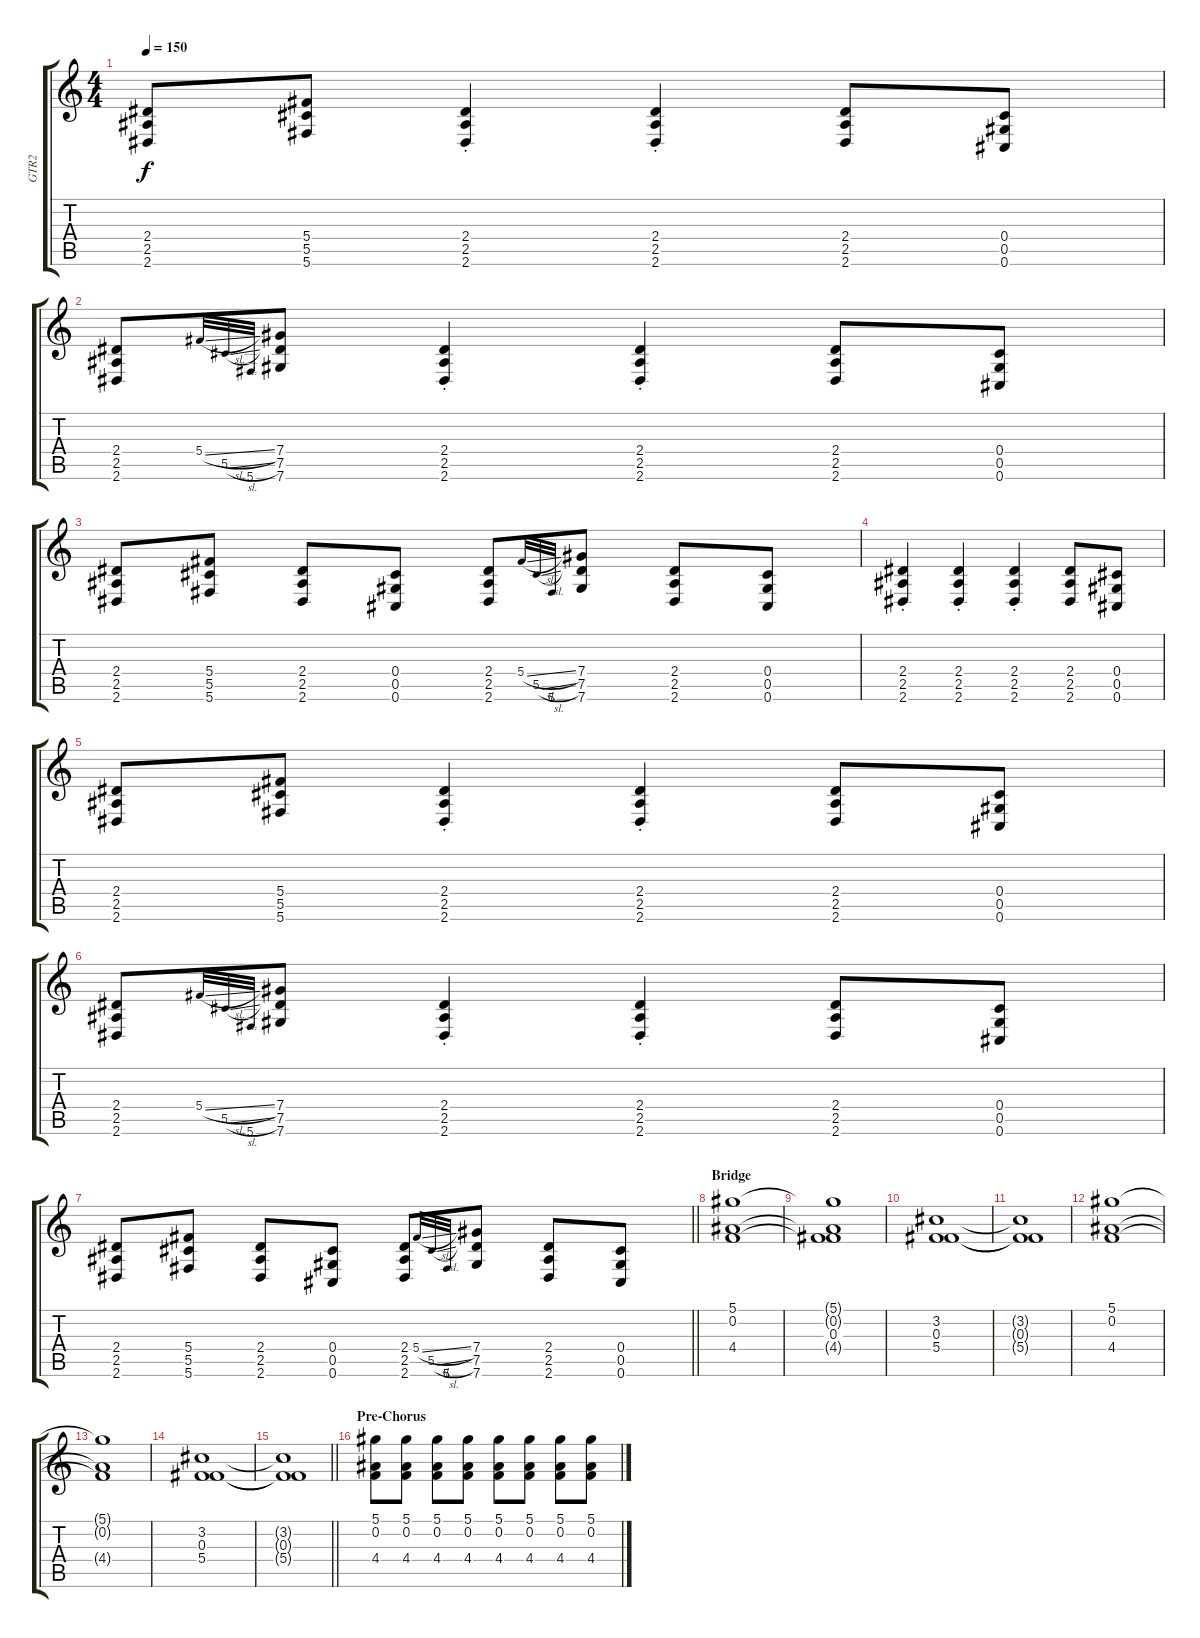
\track ("GTR2" "GTR2") {instrument distortionguitar}
\staff {score tabs}
\tuning (Eb4 Bb3 Gb3 Db3 Ab2 Db2) {hide}
\ts (4 4)
\tempo 150
\clef g2
\ks c
(2.4 2.5 2.6).8{dy f} (5.4 5.5 5.6).8 (2.4{st} 2.5{st} 2.6{st}).4 (2.4{st} 2.5{st} 2.6{st}).4 (2.4 2.5 2.6).8 (0.4 0.5 0.6).8 |
(2.4 2.5 2.6).8 5.4{sl}.32{gr onbeat} 5.5{sl}.32{gr onbeat} 5.6.32{gr onbeat} (7.4 7.5 7.6).8 (2.4{st} 2.5{st} 2.6{st}).4 (2.4{st} 2.5{st} 2.6{st}).4 (2.4 2.5 2.6).8 (0.4 0.5 0.6).8 |
(2.4 2.5 2.6).8 (5.4 5.5 5.6).8 (2.4 2.5 2.6).8 (0.4 0.5 0.6).8 (2.4 2.5 2.6).8 5.4{sl}.32{gr onbeat} 5.5{sl}.32{gr onbeat} 5.6.32{gr onbeat} (7.4 7.5 7.6).8 (2.4 2.5 2.6).8 (0.4 0.5 0.6).8 |
(2.4{st} 2.5{st} 2.6{st}).4 (2.4{st} 2.5{st} 2.6{st}).4 (2.4{st} 2.5{st} 2.6{st}).4 (2.4 2.5 2.6).8 (0.4 0.5 0.6).8 |
(2.4 2.5 2.6).8 (5.4 5.5 5.6).8 (2.4{st} 2.5{st} 2.6{st}).4 (2.4{st} 2.5{st} 2.6{st}).4 (2.4 2.5 2.6).8 (0.4 0.5 0.6).8 |
(2.4 2.5 2.6).8 5.4{sl}.32{gr onbeat} 5.5{sl}.32{gr onbeat} 5.6.32{gr onbeat} (7.4 7.5 7.6).8 (2.4{st} 2.5{st} 2.6{st}).4 (2.4{st} 2.5{st} 2.6{st}).4 (2.4 2.5 2.6).8 (0.4 0.5 0.6).8 |
\barLineRight lightlight
(2.4 2.5 2.6).8 (5.4 5.5 5.6).8 (2.4 2.5 2.6).8 (0.4 0.5 0.6).8 (2.4 2.5 2.6).8 5.4{sl}.32{gr onbeat} 5.5{sl}.32{gr onbeat} 5.6.32{gr onbeat} (7.4 7.5 7.6).8 (2.4 2.5 2.6).8 (0.4 0.5 0.6).8 |
\section ("" "Bridge")
(5.1 0.2 4.4).1 |
(5.1{t} 0.2{t} 0.3 4.4{t}).1 |
(3.2 0.3 5.4).1 |
(3.2{t} 0.3{t} 5.4{t}).1 |
(5.1 0.2 4.4).1 |
(5.1{t} 0.2{t} 4.4{t}).1 |
(3.2 0.3 5.4).1 |
\barLineRight lightlight
(3.2{t} 0.3{t} 5.4{t}).1 |
\section ("" "Pre-Chorus")
(5.1 0.2 4.4).8 (5.1 0.2 4.4).8 (5.1 0.2 4.4).8 (5.1 0.2 4.4).8 (5.1 0.2 4.4).8 (5.1 0.2 4.4).8 (5.1 0.2 4.4).8 (5.1 0.2 4.4).8
